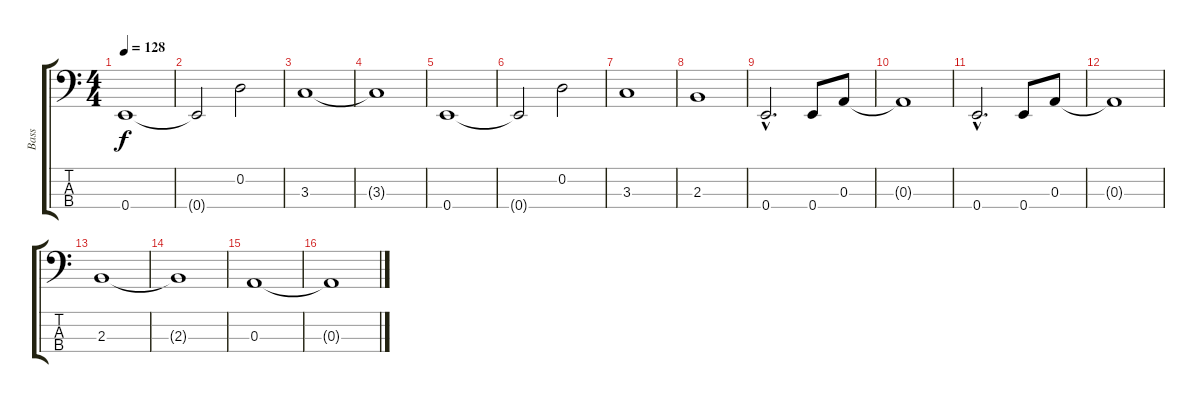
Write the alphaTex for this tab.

\track ("Bass" "Bass") {instrument electricbasspick}
\staff {score tabs}
\tuning (G2 D2 A1 E1) {hide}
\ts (4 4)
\tempo 128
\clef f4
\ks c
0.4.1{dy f} |
0.4{t}.2 0.2.2 |
3.3.1 |
3.3{t}.1 |
0.4.1 |
0.4{t}.2 0.2.2 |
3.3.1 |
2.3.1 |
0.4{hac}.2{d} 0.4.8 0.3.8 |
0.3{t}.1 |
0.4{hac}.2{d} 0.4.8 0.3.8 |
0.3{t}.1 |
2.3.1 |
2.3{t}.1 |
0.3.1 |
0.3{t}.1
